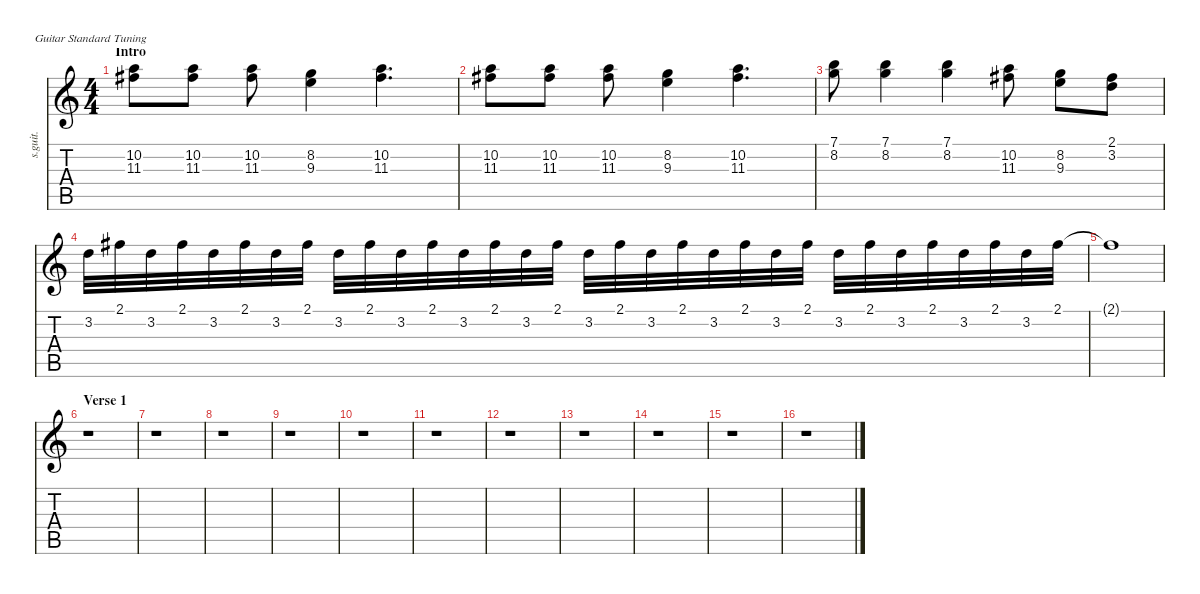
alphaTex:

\defaultSystemsLayout 4
\hideDynamics
\bracketExtendMode nobrackets
\track ("Steel Drums" "s.guit.") {instrument vibraphone}
\staff {score tabs}
\tuning (E4 B3 G3 D3 A2 E2)
\displaytranspose 12
\ts (4 4)
\beaming (8 2 2 2 2)
\section ("" "Intro")
\tempo (120 hide)
\clef g2
\ks c
(10.2 11.3{acc #}).8{dy mf instrument vibraphone} (10.2 11.3{acc #}).8 (10.2 11.3{acc #}).8 (8.2 9.3).4 (10.2 11.3{acc #}).4{d} |
(10.2 11.3{acc #}).8 (10.2 11.3{acc #}).8 (10.2 11.3{acc #}).8 (8.2 9.3).4 (10.2 11.3{acc #}).4{d} |
(7.1 8.2).8 (7.1 8.2).4 (7.1 8.2).4 (10.2 11.3{acc #}).8 (8.2 9.3).8 (2.1{acc #} 3.2).8 |
3.2.32 2.1{acc #}.32 3.2.32 2.1{acc #}.32 3.2.32 2.1{acc #}.32 3.2.32 2.1{acc #}.32 3.2.32 2.1{acc #}.32 3.2.32 2.1{acc #}.32 3.2.32 2.1{acc #}.32 3.2.32 2.1{acc #}.32 3.2.32 2.1{acc #}.32 3.2.32 2.1{acc #}.32 3.2.32 2.1{acc #}.32 3.2.32 2.1{acc #}.32 3.2.32 2.1{acc #}.32 3.2.32 2.1{acc #}.32 3.2.32 2.1{acc #}.32 3.2.32 2.1{acc #}.32 |
2.1{t acc #}.1 |
\section ("" "Verse 1")
r.1 |
r.1 |
r.1 |
r.1 |
r.1 |
r.1 |
r.1 |
r.1 |
r.1 |
r.1 |
r.1
